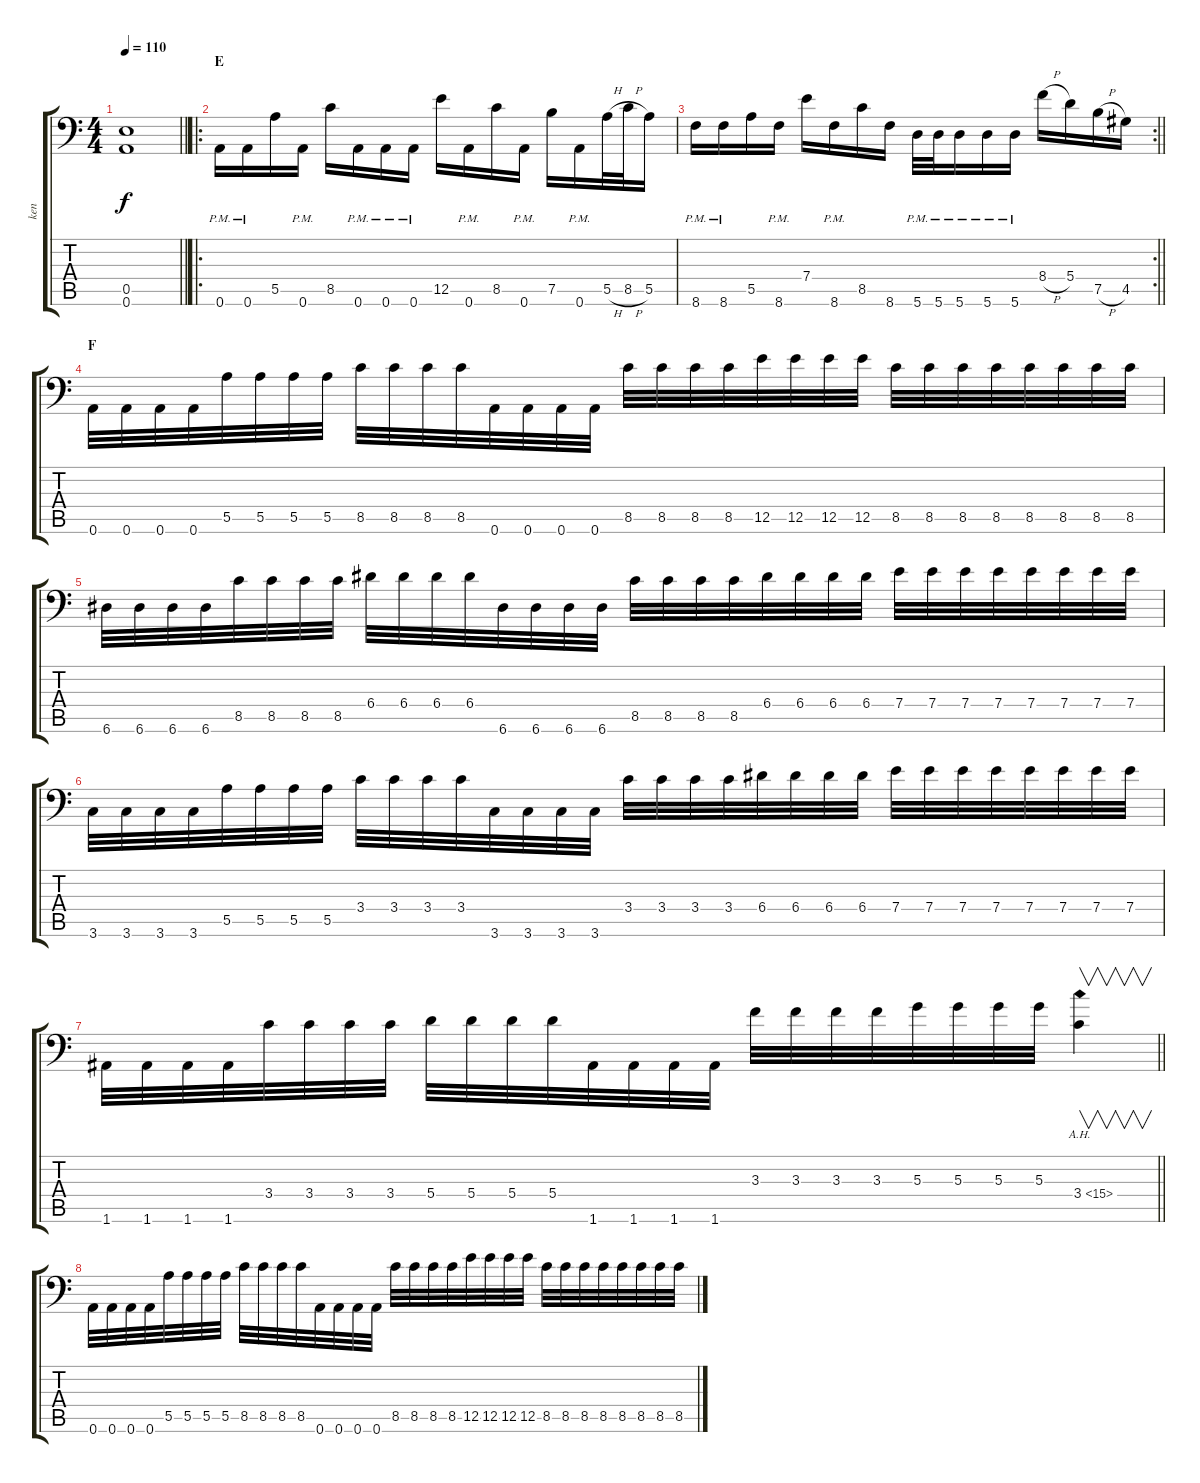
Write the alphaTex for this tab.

\track ("ken" "ken") {instrument distortionguitar}
\staff {score tabs}
\tuning (B3 Gb3 D3 A2 E2 A1) {hide}
\ts (4 4)
\tempo 110
\clef f4
\barLineRight lightlight
\ks c
(0.5{t} 0.6{t}).1{dy f} |
\ro
\section ("" "E")
0.6{pm}.16 0.6{pm}.16 5.5.16 0.6{pm}.16 8.5.16 0.6{pm}.16 0.6{pm}.16 0.6{pm}.16 12.5.16 0.6{pm}.16 8.5.16 0.6{pm}.16 7.5.16 0.6{pm}.16 5.5{h}.32 8.5{h}.32 5.5.16 |
\rc 2
\barLineRight lightlight
8.6{pm}.16 8.6{pm}.16 5.5.16 8.6{pm}.16 7.4.16 8.6{pm}.16 8.5.16 8.6.16 5.6{pm}.32 5.6{pm}.32 5.6{pm}.16 5.6{pm}.16 5.6{pm}.16 8.4{h}.16 5.4.16 7.5{h}.16 4.5.16 |
\section ("" "F")
0.6.32 0.6.32 0.6.32 0.6.32 5.5.32 5.5.32 5.5.32 5.5.32 8.5.32 8.5.32 8.5.32 8.5.32 0.6.32 0.6.32 0.6.32 0.6.32 8.5.32 8.5.32 8.5.32 8.5.32 12.5.32 12.5.32 12.5.32 12.5.32 8.5.32 8.5.32 8.5.32 8.5.32 8.5.32 8.5.32 8.5.32 8.5.32 |
6.6.32 6.6.32 6.6.32 6.6.32 8.5.32 8.5.32 8.5.32 8.5.32 6.4.32 6.4.32 6.4.32 6.4.32 6.6.32 6.6.32 6.6.32 6.6.32 8.5.32 8.5.32 8.5.32 8.5.32 6.4.32 6.4.32 6.4.32 6.4.32 7.4.32 7.4.32 7.4.32 7.4.32 7.4.32 7.4.32 7.4.32 7.4.32 |
3.6.32 3.6.32 3.6.32 3.6.32 5.5.32 5.5.32 5.5.32 5.5.32 3.4.32 3.4.32 3.4.32 3.4.32 3.6.32 3.6.32 3.6.32 3.6.32 3.4.32 3.4.32 3.4.32 3.4.32 6.4.32 6.4.32 6.4.32 6.4.32 7.4.32 7.4.32 7.4.32 7.4.32 7.4.32 7.4.32 7.4.32 7.4.32 |
\barLineRight lightlight
1.6.32 1.6.32 1.6.32 1.6.32 3.4.32 3.4.32 3.4.32 3.4.32 5.4.32 5.4.32 5.4.32 5.4.32 1.6.32 1.6.32 1.6.32 1.6.32 3.3.32 3.3.32 3.3.32 3.3.32 5.3.32 5.3.32 5.3.32 5.3.32 3.4{ah 12}.4{v} |
0.6.32 0.6.32 0.6.32 0.6.32 5.5.32 5.5.32 5.5.32 5.5.32 8.5.32 8.5.32 8.5.32 8.5.32 0.6.32 0.6.32 0.6.32 0.6.32 8.5.32 8.5.32 8.5.32 8.5.32 12.5.32 12.5.32 12.5.32 12.5.32 8.5.32 8.5.32 8.5.32 8.5.32 8.5.32 8.5.32 8.5.32 8.5.32
